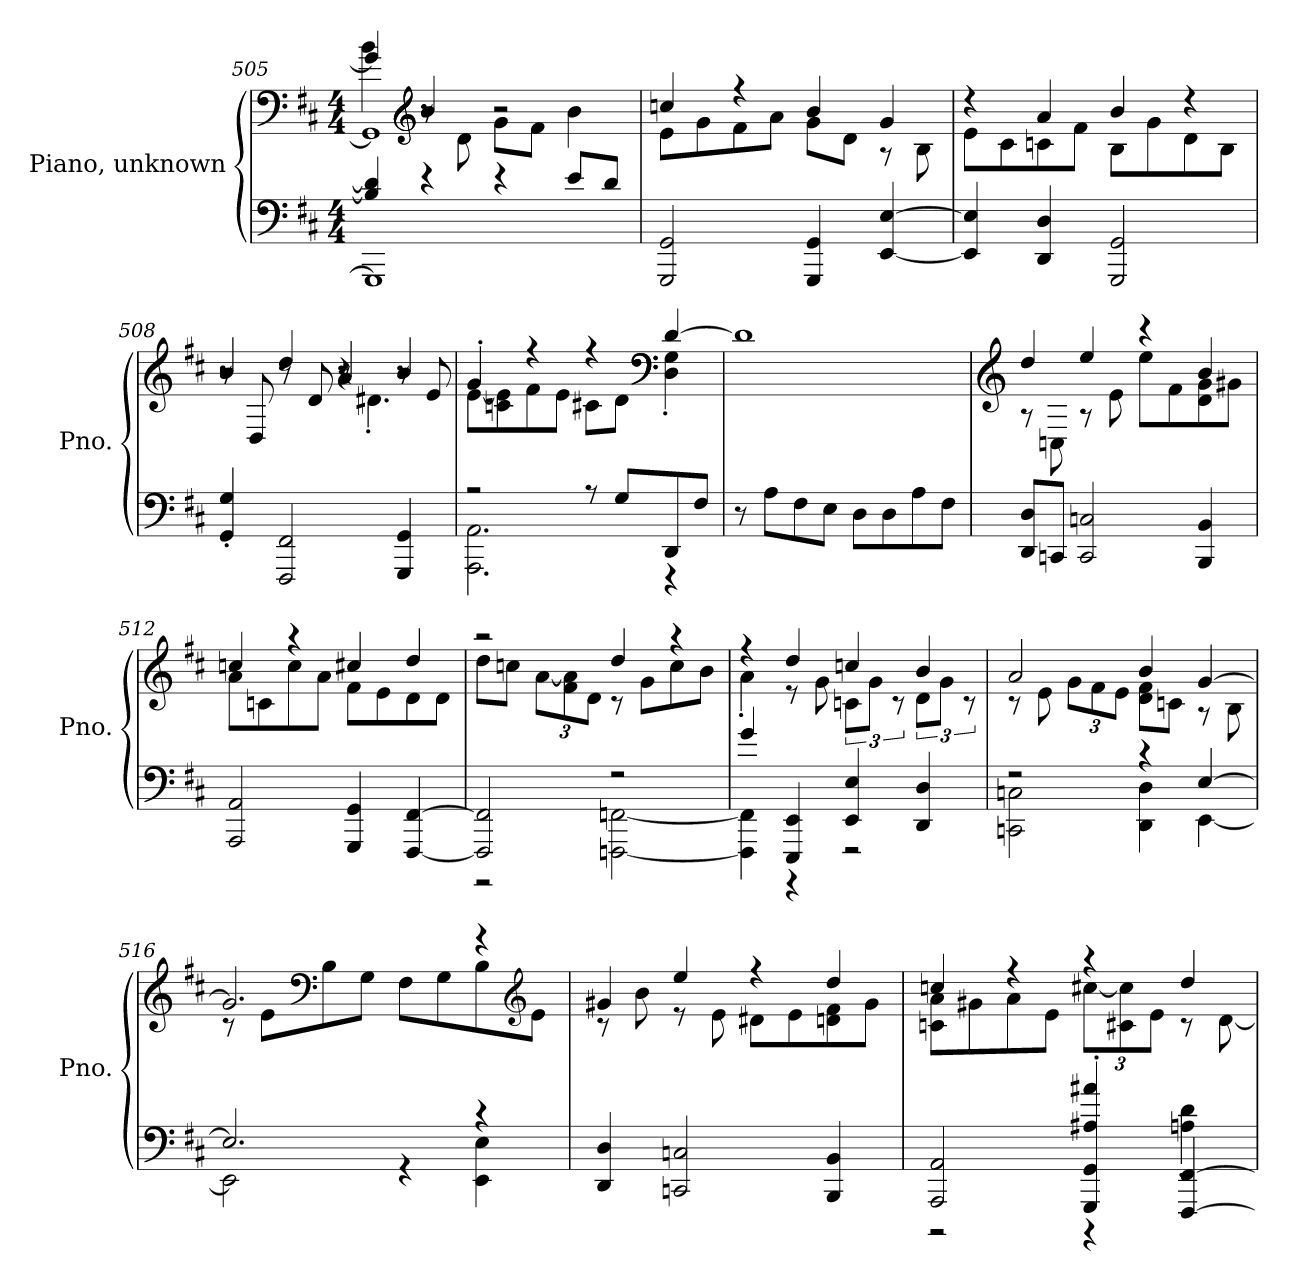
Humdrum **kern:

**kern	**kern
*part1	*part1
*staff2	*staff1
*I"Piano, unknown	*
*I'Pno.	*
*clefF4	*clefF4
*k[f#c#]	*k[f#c#]
*M4/4	*M4/4
=505	=505
*^	*^
*	*	*	*^
4B/] 4d/]	1GGG]	4g/]	4b\	1GG]
*	*	*clefG2	*	*
4r	.	4b/	8r	.
.	.	.	8d\	.
4r	.	2r	8g\L	.
.	.	.	8f#\J	.
8e/L	.	.	4b\	.
8d/J	.	.	.	.
*v	*v	*	*	*
*	*	*v	*v
!!LO:LB:g=z
=506	=506	=506
2GGG/ 2GG/	4ccn/	8e\L
.	.	8g\
.	4r	8f#\
.	.	8a\J
4GGG/ 4GG/	4b/	8g\L
.	.	8d\J
[4EE/ [4E/	4g/	8r
.	.	8B\
=507	=507	=507
4EE/] 4E/]	4r	8e\L
.	.	8c#\
4DD/ 4D/	4a/	8cn\
.	.	8f#\J
2GGG/ 2GG/	4b/	8B\L
.	.	8g\
.	4r	8d\
.	.	8B\J
=508	=508	=508
*	*	*^
4GG/' 4G/'	4b/	2r	8r
.	.	.	8D/
2FFF#/ 2FF#/	4dd/	.	8r
.	.	.	8d/
.	4a/	8r	4r
.	.	4.d#X'\	.
4GGG/ 4GG/	4b/	.	8r
.	.	.	8e/
*	*	*v	*v
=509	=509	=509
*^	*	*
2r	2.AAA\ 2.AA\	4g'/	[8e\L
.	.	.	8cn\ 8e\]
.	.	4r	8f#\
.	.	.	8e\J
8r	.	4r	8c#X\L
8G/L	.	.	8d\J
*	*	*clefF4	*
8DD/	4r	[4d/	4D\' 4G\'
8F#/J	.	.	.
*v	*v	*	*
*	*v	*v
!!LO:LB:g=z
=510	=510
8r	1d]
8A\L	.
8F#\	.
8E\J	.
8D\L	.
8D\	.
8A\	.
8F#\J	.
=511	=511
*	*clefG2
*	*^
8DD/ 8D/L	4dd/	8r
8CCn/J	.	8Cn\
2CC/ 2Cn/	4ee/	8r
.	.	8e\
.	4r	8ee\L
.	.	8f#\
4BBB/ 4BB/	4b/	8d\ 8g\
.	.	8g#X\J
=512	=512	=512
2AAA/ 2AA/	4ccn/	8a\L
.	.	8cn\
.	4r	8cc\
.	.	8a\J
4GGG/ 4GG/	4cc#X/	8f#\L
.	.	8e\
[4FFF#/ [4FF#/	4dd/	8d\
.	.	8d\J
=513	=513	=513
*^	*	*
2FFF#/] 2FF#/]	2r	2r	8dd\L
.	.	.	8ccn\J
*	*	*	*Xbrackettup
.	.	.	[12a\L
.	.	.	12f#\ 12a\]
.	.	.	12d\J
2r	[2FFFn\ [2FFn\	4dd/	8r
.	.	.	8g\L
.	.	4r	8cc\
.	.	.	8b\J
!!LO:LB:g=z	!!
=514	=514	=514	=514
4g/	4FFF\] 4FF\]	4r	4a'\
4EEE/ 4EE/	4r	4dd/	8r
.	.	.	8g\
*	*	*	*brackettup
4EE/ 4E/	2r	4ccn/	12cn\L
.	.	.	12g\J
.	.	.	12r
4DD/ 4D/	.	4b/	12d\L
.	.	.	12g\J
.	.	.	12r
=515	=515	=515	=515
2r	2CCn\ 2Cn\	2a/	8r
.	.	.	8e\
*	*	*	*Xbrackettup
.	.	.	12g\L
.	.	.	12f#\
.	.	.	12e\J
4r	4DD\ 4D\	4b/	8d\ 8f#\L
.	.	.	8cn\J
[4E/	[4EE\	[4g/	8r
.	.	.	8B\
=516	=516	=516	=516
2.E/]	2EE\]	2.g/]	8r
.	.	.	8e\L
*	*	*clefF4	*
.	.	.	8B\
.	.	.	8G\J
.	4r	.	8F#\L
.	.	.	8G\
4r	4EE\ 4E\	4r	8B\
*	*	*clefG2	*
.	.	.	8e\J
*v	*v	*	*
=517	=517	=517
4DD/ 4D/	4g#X/	8r
.	.	8b\
2CCn/ 2Cn/	4ee/	8r
.	.	8e\
.	4r	8d#X\L
.	.	8e\
4BBB/ 4BB/	4dd/	8dn\ 8f#\
.	.	8g#\J
!!LO:PB:g=z	!!
=518	=518	=518
*^	*	*
2AAA/ 2AA/	2r	4ccn/	8cn\ 8a\L
.	.	.	8g#X\
.	.	4r	8a\
.	.	.	8e\J
4GGG/' 4GG/' 4A#X/' 4a#X/'	4r	4r	[12cc#X\L
.	.	.	12c#X\ 12cc#\]
.	.	.	12e\J
[4FFF#/ [4FF#/	4An\' 4d\'	4dd/	8r
.	.	.	[8d\
*v	*v	*	*
*	*v	*v
=	=
*-	*-
